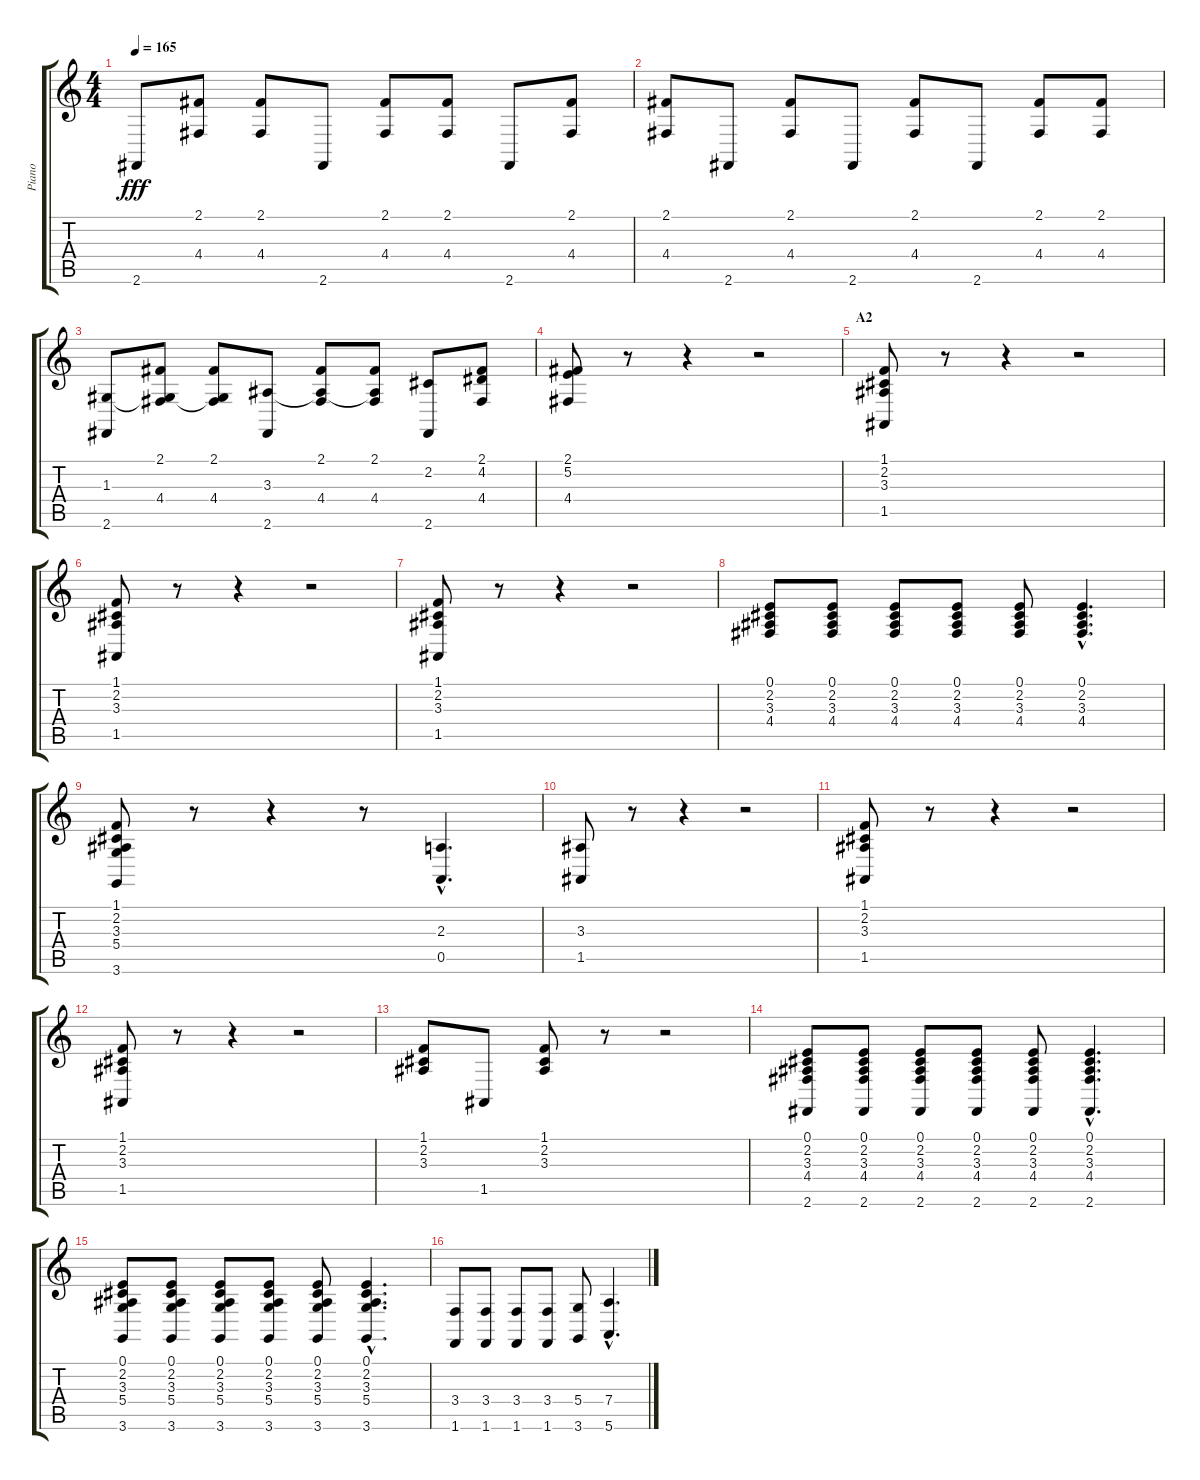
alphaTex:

\track ("Piano" "Piano") {instrument acousticgrandpiano}
\staff {score tabs}
\tuning (E4 B3 G3 D3 A2 E2) {hide}
\ts (4 4)
\tempo 165
\clef g2
\ks c
2.6.8{dy fff} (2.1 4.4).8 (2.1 4.4).8 2.6.8 (2.1 4.4).8 (2.1 4.4).8 2.6.8 (2.1 4.4).8 |
(2.1 4.4).8 2.6.8 (2.1 4.4).8 2.6.8 (2.1 4.4).8 2.6.8 (2.1 4.4).8 (2.1 4.4).8 |
(1.3 2.6).8 (2.1 1.3{t} 4.4).8 (2.1 1.3{t} 4.4).8 (3.3 2.6).8 (2.1 3.3{t} 4.4).8 (2.1 3.3{t} 4.4).8 (2.2 2.6).8 (2.1 4.2 4.4).8 |
(2.1 5.2 4.4).8 r.8 r.4 r.2 |
\section ("" "A2")
(1.1 2.2 3.3 1.5).8 r.8 r.4 r.2 |
(1.1 2.2 3.3 1.5).8 r.8 r.4 r.2 |
(1.1 2.2 3.3 1.5).8 r.8 r.4 r.2 |
(0.1 2.2 3.3 4.4).8 (0.1 2.2 3.3 4.4).8 (0.1 2.2 3.3 4.4).8 (0.1 2.2 3.3 4.4).8 (0.1 2.2 3.3 4.4).8 (0.1{hac} 2.2{hac} 3.3{hac} 4.4{hac}).4{d} |
(1.1 2.2 3.3 5.4 3.6).8 r.8 r.4 r.8 (2.3{hac} 0.5{hac}).4{d} |
(3.3 1.5).8 r.8 r.4 r.2 |
(1.1 2.2 3.3 1.5).8 r.8 r.4 r.2 |
(1.1 2.2 3.3 1.5).8 r.8 r.4 r.2 |
(1.1 2.2 3.3).8 1.5.8 (1.1 2.2 3.3).8 r.8 r.2 |
(0.1 2.2 3.3 4.4 2.6).8 (0.1 2.2 3.3 4.4 2.6).8 (0.1 2.2 3.3 4.4 2.6).8 (0.1 2.2 3.3 4.4 2.6).8 (0.1 2.2 3.3 4.4 2.6).8 (0.1{hac} 2.2{hac} 3.3{hac} 4.4{hac} 2.6{hac}).4{d} |
(0.1 2.2 3.3 5.4 3.6).8 (0.1 2.2 3.3 5.4 3.6).8 (0.1 2.2 3.3 5.4 3.6).8 (0.1 2.2 3.3 5.4 3.6).8 (0.1 2.2 3.3 5.4 3.6).8 (0.1{hac} 2.2{hac} 3.3{hac} 5.4{hac} 3.6{hac}).4{d} |
(3.4 1.6).8 (3.4 1.6).8 (3.4 1.6).8 (3.4 1.6).8 (5.4 3.6).8 (7.4{hac} 5.6{hac}).4{d}
